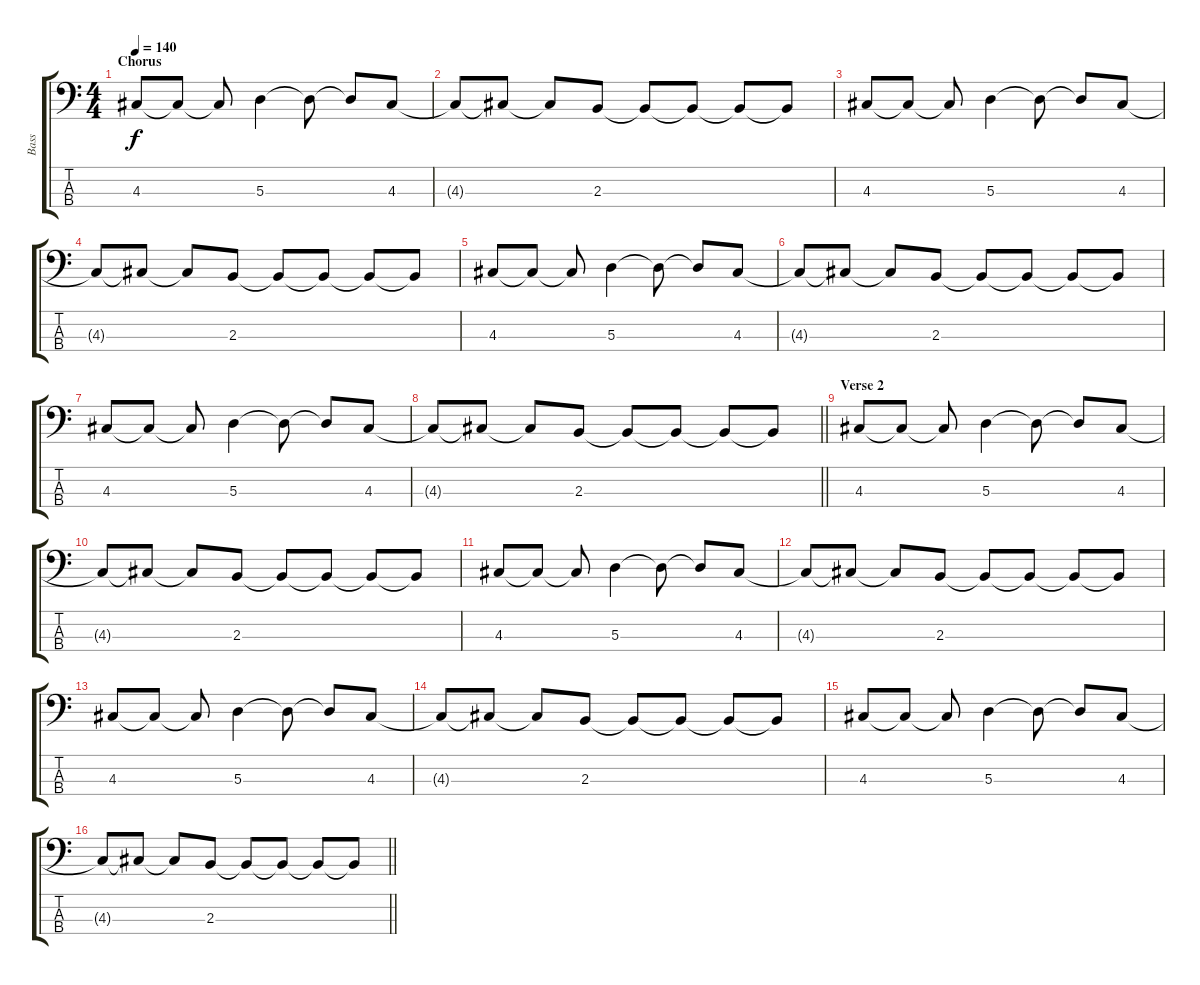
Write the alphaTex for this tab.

\track ("Bass" "Bass") {instrument slapbass1}
\staff {score tabs}
\tuning (G2 D2 A1 E1) {hide}
\ts (4 4)
\section ("" "Chorus")
\tempo 140
\clef f4
\ks c
4.3.8{dy f} 4.3{t}.8 4.3{t}.8 5.3.4 5.3{t}.8 5.3{t}.8 4.3.8 |
4.3{t}.8 4.3{t}.8 4.3{t}.8 2.3.8 2.3{t}.8 2.3{t}.8 2.3{t}.8 2.3{t}.8 |
4.3.8 4.3{t}.8 4.3{t}.8 5.3.4 5.3{t}.8 5.3{t}.8 4.3.8 |
4.3{t}.8 4.3{t}.8 4.3{t}.8 2.3.8 2.3{t}.8 2.3{t}.8 2.3{t}.8 2.3{t}.8 |
4.3.8 4.3{t}.8 4.3{t}.8 5.3.4 5.3{t}.8 5.3{t}.8 4.3.8 |
4.3{t}.8 4.3{t}.8 4.3{t}.8 2.3.8 2.3{t}.8 2.3{t}.8 2.3{t}.8 2.3{t}.8 |
4.3.8 4.3{t}.8 4.3{t}.8 5.3.4 5.3{t}.8 5.3{t}.8 4.3.8 |
\barLineRight lightlight
4.3{t}.8 4.3{t}.8 4.3{t}.8 2.3.8 2.3{t}.8 2.3{t}.8 2.3{t}.8 2.3{t}.8 |
\section ("" "Verse 2")
4.3.8 4.3{t}.8 4.3{t}.8 5.3.4 5.3{t}.8 5.3{t}.8 4.3.8 |
4.3{t}.8 4.3{t}.8 4.3{t}.8 2.3.8 2.3{t}.8 2.3{t}.8 2.3{t}.8 2.3{t}.8 |
4.3.8 4.3{t}.8 4.3{t}.8 5.3.4 5.3{t}.8 5.3{t}.8 4.3.8 |
4.3{t}.8 4.3{t}.8 4.3{t}.8 2.3.8 2.3{t}.8 2.3{t}.8 2.3{t}.8 2.3{t}.8 |
4.3.8 4.3{t}.8 4.3{t}.8 5.3.4 5.3{t}.8 5.3{t}.8 4.3.8 |
4.3{t}.8 4.3{t}.8 4.3{t}.8 2.3.8 2.3{t}.8 2.3{t}.8 2.3{t}.8 2.3{t}.8 |
4.3.8 4.3{t}.8 4.3{t}.8 5.3.4 5.3{t}.8 5.3{t}.8 4.3.8 |
\barLineRight lightlight
4.3{t}.8 4.3{t}.8 4.3{t}.8 2.3.8 2.3{t}.8 2.3{t}.8 2.3{t}.8 2.3{t}.8
